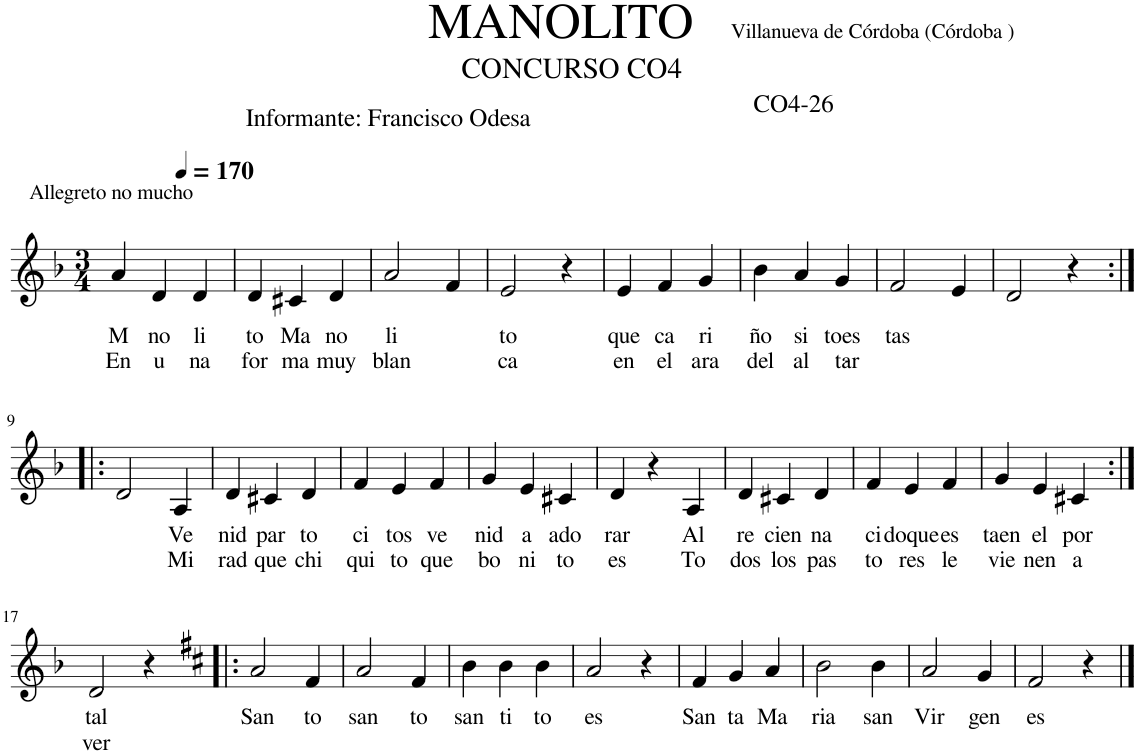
**kern	**text	**text
*part1	*part1	*part1
*staff1	*staff1	*staff1
*I"Piano	*	*
*I'Pno.	*	*
*clefG2	*	*
*k[b-]	*	*
*M3/4	*	*
*MM170	*	*
=1	=1	=1
!LO:TX:a:t=Allegreto no mucho	!	!
!	!LO:LY:b	!LO:LY:b
4a/	M	En
!	!LO:LY:b	!LO:LY:b
4d/	no	u
!	!LO:LY:b	!LO:LY:b
4d/	li	na
=2	=2	=2
!	!LO:LY:b	!LO:LY:b
4d/	to	for
!	!LO:LY:b	!LO:LY:b
4c#X/	Ma	ma
!	!LO:LY:b	!LO:LY:b
4d/	no	muy
=3	=3	=3
!	!LO:LY:b	!LO:LY:b
2a/	li	blan
4f/	.	.
=4	=4	=4
!	!LO:LY:b	!LO:LY:b
2e/	to	ca
4r	.	.
=5	=5	=5
!	!LO:LY:b	!LO:LY:b
4e/	que	en
!	!LO:LY:b	!LO:LY:b
4f/	ca	el
!	!LO:LY:b	!LO:LY:b
4g/	ri	ara
=6	=6	=6
!	!LO:LY:b	!LO:LY:b
4b-\	ño	del
!	!LO:LY:b	!LO:LY:b
4a/	si	al
!	!LO:LY:b	!LO:LY:b
4g/	toes	tar-
=7	=7	=7
!	!LO:LY:b	!
2f/	tas	.
4e/	.	.
=8	=8	=8
2d/	.	.
4r	.	.
!!LO:LB:g=z
=9:|!|:	=9:|!|:	=9:|!|:
2d/	.	.
!	!LO:LY:b	!LO:LY:b
4A/	Ve	-Mi
=10	=10	=10
!	!LO:LY:b	!LO:LY:b
4d/	nid	rad
!	!LO:LY:b	!LO:LY:b
4c#X/	par	que
!	!LO:LY:b	!LO:LY:b
4d/	to	chi
=11	=11	=11
!	!LO:LY:b	!LO:LY:b
4f/	ci	qui
!	!LO:LY:b	!LO:LY:b
4e/	tos	to
!	!LO:LY:b	!LO:LY:b
4f/	ve	que
=12	=12	=12
!	!LO:LY:b	!LO:LY:b
4g/	nid	bo
!	!LO:LY:b	!LO:LY:b
4e/	a	ni
!	!LO:LY:b	!LO:LY:b
4c#X/	ado	to
=13	=13	=13
!	!LO:LY:b	!LO:LY:b
4d/	rar	es
4r	.	.
!	!LO:LY:b	!LO:LY:b
4A/	Al	To
=14	=14	=14
!	!LO:LY:b	!LO:LY:b
4d/	re	dos
!	!LO:LY:b	!LO:LY:b
4c#X/	cien	los
!	!LO:LY:b	!LO:LY:b
4d/	na	pas
=15	=15	=15
!	!LO:LY:b	!LO:LY:b
4f/	ci	to
!	!LO:LY:b	!LO:LY:b
4e/	doque	res
!	!LO:LY:b	!LO:LY:b
4f/	es	le
=16	=16	=16
!	!LO:LY:b	!LO:LY:b
4g/	taen	vie
!	!LO:LY:b	!LO:LY:b
4e/	el	nen
!	!LO:LY:b	!LO:LY:b
4c#X/	por	a
!!LO:LB:g=z
=17:|!	=17:|!	=17:|!
!	!LO:LY:b	!LO:LY:b
2d/	tal	ver
4r	.	.
=18!|:	=18!|:	=18!|:
*k[f#c#]	*	*
!	!LO:LY:b	!
2a/	San	.
!	!LO:LY:b	!
4f#/	to	.
=19	=19	=19
!	!LO:LY:b	!
2a/	san	.
!	!LO:LY:b	!
4f#/	to	.
=20	=20	=20
!	!LO:LY:b	!
4b\	san	.
!	!LO:LY:b	!
4b\	ti	.
!	!LO:LY:b	!
4b\	to	.
=21	=21	=21
!	!LO:LY:b	!
2a/	es	.
4r	.	.
=22	=22	=22
!	!LO:LY:b	!
4f#/	San	.
!	!LO:LY:b	!
4g/	ta	.
!	!LO:LY:b	!
4a/	Ma	.
=23	=23	=23
!	!LO:LY:b	!
2b\	ria	.
!	!LO:LY:b	!
4b\	san	.
=24	=24	=24
!	!LO:LY:b	!
2a/	Vir	.
!	!LO:LY:b	!
4g/	gen	.
=25	=25	=25
!	!LO:LY:b	!
2f#/	es	.
4r	.	.
==	==	==
*-	*-	*-
